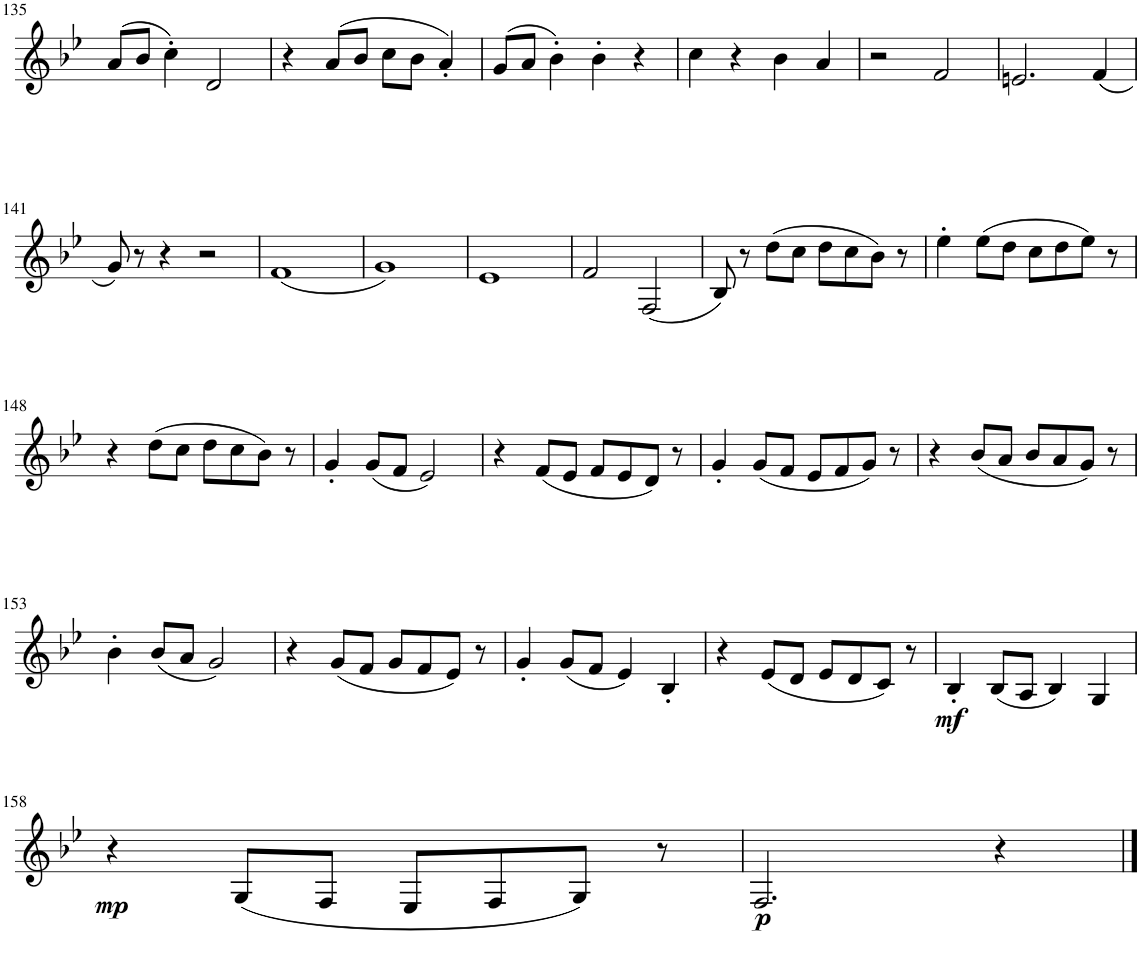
**kern	**dynam
*part1	*part1
*staff1	*staff1
*I"Bb Clarinet	*
*I'Bb Cl.	*
*clefG2	*
*ITrd1c2	*
*k[b-e-]	*
*M2/2	*
*met(c|)	*
=134	=134
8f/	.
8r	.
(8b-\L	.
8cc\J	.
8dd\L	.
8cc\J	.
4b-'\)	.
!!LO:PB:g=z
=135	=135
(8a/L	.
8b-/J	.
4cc'\)	.
2d/	.
=136	=136
4r	.
(8a/L	.
8b-/J	.
8cc\L	.
8b-\J	.
4a'/)	.
=137	=137
(8g/L	.
8a/J	.
4b-'\)	.
4b-'\	.
4r	.
=138	=138
4cc\	.
4r	.
4b-\	.
4a/	.
=139	=139
2r	.
2f/	.
=140	=140
2.en/	.
(4f/	.
!!LO:LB:g=z
=141	=141
8g/)	.
8r	.
4r	.
2r	.
=142	=142
(1f	.
=143	=143
1g)	.
=144	=144
1e-	.
=145	=145
2f/	.
(2F/	.
=146	=146
8B-/)	.
8r	.
(8dd\L	.
8cc\J	.
8dd\L	.
8cc\	.
8b-\J)	.
8r	.
=147	=147
4ee-'\	.
(8ee-\L	.
8dd\J	.
8cc\L	.
8dd\	.
8ee-\J)	.
8r	.
!!LO:LB:g=z
=148	=148
4r	.
(8dd\L	.
8cc\J	.
8dd\L	.
8cc\	.
8b-\J)	.
8r	.
=149	=149
4g'/	.
(8g/L	.
8f/J	.
2e-/)	.
=150	=150
4r	.
(8f/L	.
8e-/J	.
8f/L	.
8e-/	.
8d/J)	.
8r	.
=151	=151
4g'/	.
(8g/L	.
8f/J	.
8e-/L	.
8f/	.
8g/J)	.
8r	.
=152	=152
4r	.
(8b-/L	.
8a/J	.
8b-/L	.
8a/	.
8g/J)	.
8r	.
!!LO:LB:g=z
=153	=153
4b-'\	.
(8b-/L	.
8a/J	.
2g/)	.
=154	=154
4r	.
(8g/L	.
8f/J	.
8g/L	.
8f/	.
8e-/J)	.
8r	.
=155	=155
4g'/	.
(8g/L	.
8f/J	.
4e-/)	.
4B-'/	.
=156	=156
4r	.
(8e-/L	.
8d/J	.
8e-/L	.
8d/	.
8c/J)	.
8r	.
=157	=157
!	!LO:DY:b
4B-'/	mf
(8B-/L	.
8A/J	.
4B-/)	.
4G/	.
!!LO:LB:g=z
=158	=158
!	!LO:DY:b
4r	mp
(8G/L	.
8F/J	.
8E-/L	.
8F/	.
8G/J)	.
8r	.
=	=
*-	*-
